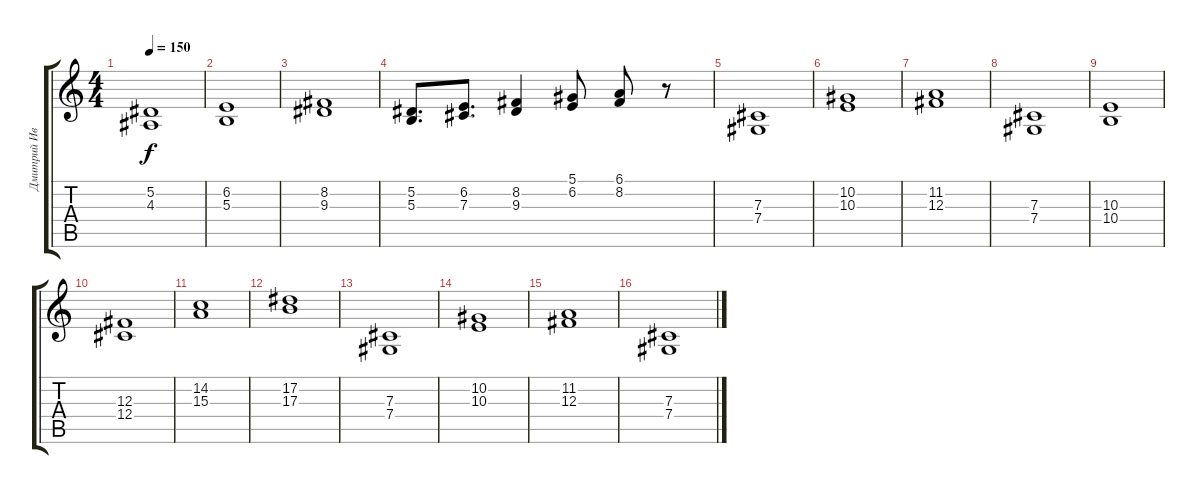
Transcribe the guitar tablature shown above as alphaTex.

\track ("Дмитрий Иванов" "Дмитрий Ив") {instrument stringensemble2}
\staff {score tabs}
\tuning (Eb4 Bb3 Gb3 Db3 Ab2 Eb2) {hide}
\ts (4 4)
\tempo 150
\clef g2
\ks c
(5.2 4.3).1{dy f} |
(6.2 5.3).1 |
(8.2 9.3).1 |
(5.2 5.3).8{d instrument stringensemble1} (6.2 7.3).8{d} (8.2 9.3).4 (5.1 6.2).8 (6.1 8.2).8 r.8 |
(7.3 7.4).1{instrument stringensemble2} |
(10.2 10.3).1 |
(11.2 12.3).1 |
(7.3 7.4).1 |
(10.3 10.4).1 |
(12.3 12.4).1 |
(14.2 15.3).1 |
(17.2 17.3).1 |
(7.3 7.4).1 |
(10.2 10.3).1 |
(11.2 12.3).1 |
(7.3 7.4).1
